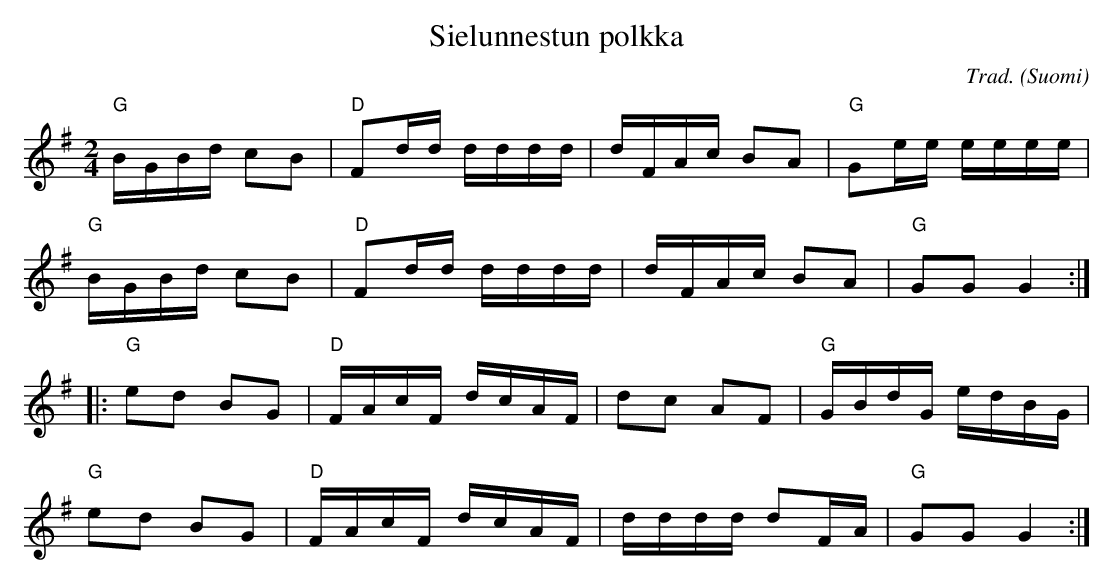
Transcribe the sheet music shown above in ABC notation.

X:1
T:Sielunnestun polkka
C:Trad.
O:Suomi
M:2/4
L:1/16
K:G
"G" BGBd c2B2 | "D" F2dd dddd | dFAc B2A2 | "G" G2ee eeee |
"G" BGBd c2B2 | "D" F2dd dddd | dFAc B2A2 | "G" G2G2 G4 :|
|: "G" e2d2 B2G2 | "D" FAcF dcAF | d2c2 A2F2 | "G" GBdG edBG |
"G" e2d2 B2G2 | "D" FAcF dcAF | dddd d2FA | "G" G2G2 G4 :|
